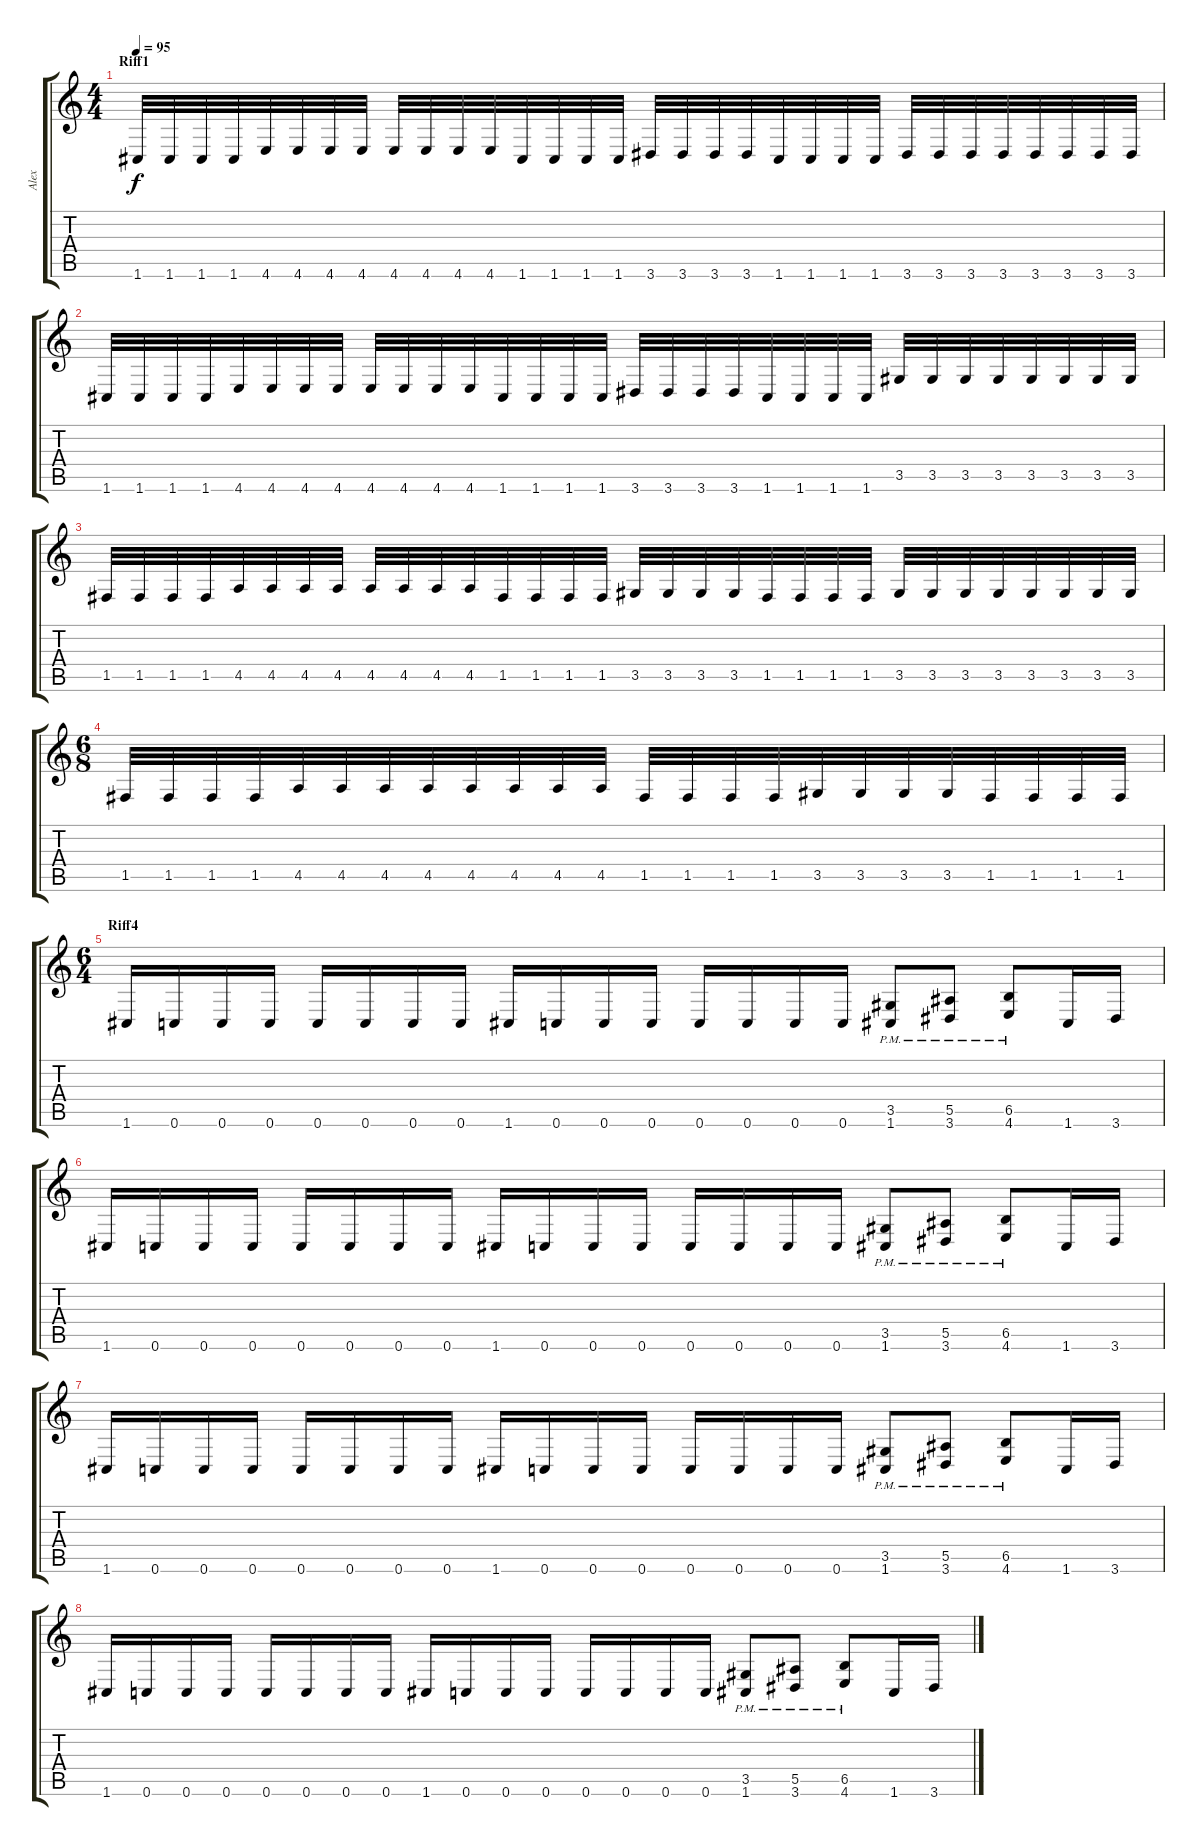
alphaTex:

\track ("Alex" "Alex") {instrument overdrivenguitar}
\staff {score tabs}
\tuning (C4 G3 Eb3 Bb2 F2 C2) {hide}
\ts (4 4)
\section ("" "Riff1")
\tempo 95
\clef g2
\ks c
1.6.32{dy f} 1.6.32 1.6.32 1.6.32 4.6.32 4.6.32 4.6.32 4.6.32 4.6.32 4.6.32 4.6.32 4.6.32 1.6.32 1.6.32 1.6.32 1.6.32 3.6.32 3.6.32 3.6.32 3.6.32 1.6.32 1.6.32 1.6.32 1.6.32 3.6.32 3.6.32 3.6.32 3.6.32 3.6.32 3.6.32 3.6.32 3.6.32 |
1.6.32 1.6.32 1.6.32 1.6.32 4.6.32 4.6.32 4.6.32 4.6.32 4.6.32 4.6.32 4.6.32 4.6.32 1.6.32 1.6.32 1.6.32 1.6.32 3.6.32 3.6.32 3.6.32 3.6.32 1.6.32 1.6.32 1.6.32 1.6.32 3.5.32 3.5.32 3.5.32 3.5.32 3.5.32 3.5.32 3.5.32 3.5.32 |
1.5.32 1.5.32 1.5.32 1.5.32 4.5.32 4.5.32 4.5.32 4.5.32 4.5.32 4.5.32 4.5.32 4.5.32 1.5.32 1.5.32 1.5.32 1.5.32 3.5.32 3.5.32 3.5.32 3.5.32 1.5.32 1.5.32 1.5.32 1.5.32 3.5.32 3.5.32 3.5.32 3.5.32 3.5.32 3.5.32 3.5.32 3.5.32 |
\ts (6 8)
1.5.32 1.5.32 1.5.32 1.5.32 4.5.32 4.5.32 4.5.32 4.5.32 4.5.32 4.5.32 4.5.32 4.5.32 1.5.32 1.5.32 1.5.32 1.5.32 3.5.32 3.5.32 3.5.32 3.5.32 1.5.32 1.5.32 1.5.32 1.5.32 |
\ts (6 4)
\section ("" "Riff4")
1.6.16 0.6.16 0.6.16 0.6.16 0.6.16 0.6.16 0.6.16 0.6.16 1.6.16 0.6.16 0.6.16 0.6.16 0.6.16 0.6.16 0.6.16 0.6.16 (3.5{pm} 1.6{pm}).8 (5.5{pm} 3.6{pm}).8 (6.5{pm} 4.6{pm}).8 1.6.16 3.6.16 |
1.6.16 0.6.16 0.6.16 0.6.16 0.6.16 0.6.16 0.6.16 0.6.16 1.6.16 0.6.16 0.6.16 0.6.16 0.6.16 0.6.16 0.6.16 0.6.16 (3.5{pm} 1.6{pm}).8 (5.5{pm} 3.6{pm}).8 (6.5{pm} 4.6{pm}).8 1.6.16 3.6.16 |
1.6.16 0.6.16 0.6.16 0.6.16 0.6.16 0.6.16 0.6.16 0.6.16 1.6.16 0.6.16 0.6.16 0.6.16 0.6.16 0.6.16 0.6.16 0.6.16 (3.5{pm} 1.6{pm}).8 (5.5{pm} 3.6{pm}).8 (6.5{pm} 4.6{pm}).8 1.6.16 3.6.16 |
1.6.16 0.6.16 0.6.16 0.6.16 0.6.16 0.6.16 0.6.16 0.6.16 1.6.16 0.6.16 0.6.16 0.6.16 0.6.16 0.6.16 0.6.16 0.6.16 (3.5{pm} 1.6{pm}).8 (5.5{pm} 3.6{pm}).8 (6.5{pm} 4.6{pm}).8 1.6.16 3.6.16
